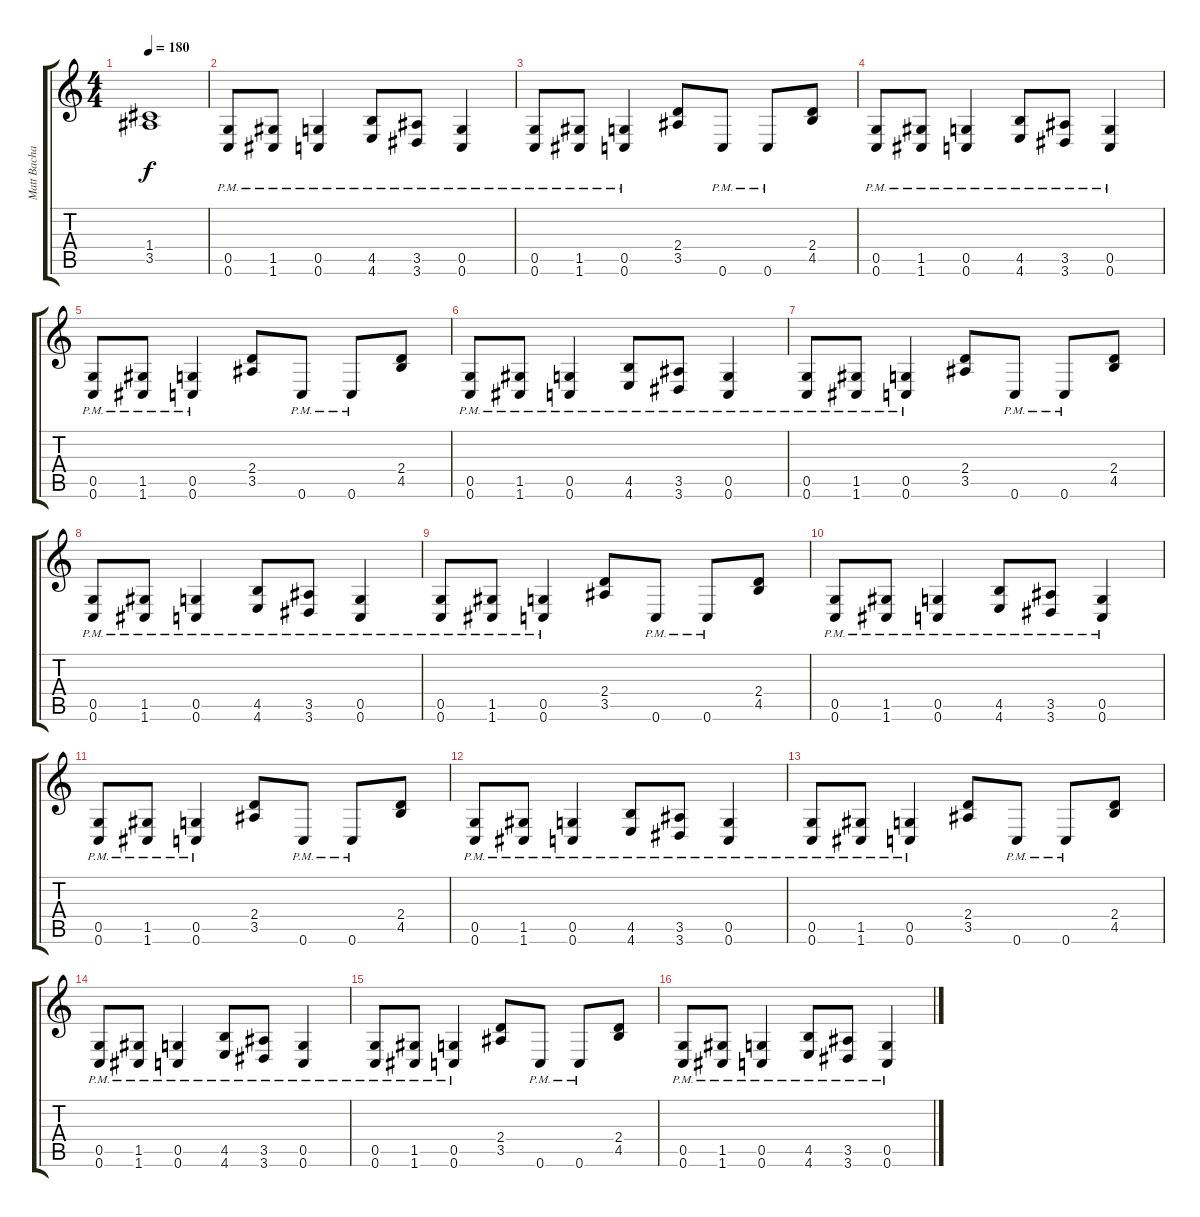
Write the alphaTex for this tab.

\track ("Matt Bachand" "Matt Bacha") {instrument distortionguitar}
\staff {score tabs}
\tuning (D4 A3 F3 C3 G2 C2) {hide}
\ts (4 4)
\tempo 180
\clef g2
\ks c
(1.4{t} 3.5{t}).1{dy f} |
(0.5{pm} 0.6{pm}).8 (1.5{pm} 1.6{pm}).8 (0.5{pm} 0.6{pm}).4 (4.5{pm} 4.6{pm}).8 (3.5{pm} 3.6{pm}).8 (0.5{pm} 0.6{pm}).4 |
(0.5{pm} 0.6{pm}).8 (1.5{pm} 1.6{pm}).8 (0.5{pm} 0.6{pm}).4 (2.4 3.5).8 0.6{pm}.8 0.6{pm}.8 (2.4 4.5).8 |
(0.5{pm} 0.6{pm}).8 (1.5{pm} 1.6{pm}).8 (0.5{pm} 0.6{pm}).4 (4.5{pm} 4.6{pm}).8 (3.5{pm} 3.6{pm}).8 (0.5{pm} 0.6{pm}).4 |
(0.5{pm} 0.6{pm}).8 (1.5{pm} 1.6{pm}).8 (0.5{pm} 0.6{pm}).4 (2.4 3.5).8 0.6{pm}.8 0.6{pm}.8 (2.4 4.5).8 |
(0.5{pm} 0.6{pm}).8 (1.5{pm} 1.6{pm}).8 (0.5{pm} 0.6{pm}).4 (4.5{pm} 4.6{pm}).8 (3.5{pm} 3.6{pm}).8 (0.5{pm} 0.6{pm}).4 |
(0.5{pm} 0.6{pm}).8 (1.5{pm} 1.6{pm}).8 (0.5{pm} 0.6{pm}).4 (2.4 3.5).8 0.6{pm}.8 0.6{pm}.8 (2.4 4.5).8 |
(0.5{pm} 0.6{pm}).8 (1.5{pm} 1.6{pm}).8 (0.5{pm} 0.6{pm}).4 (4.5{pm} 4.6{pm}).8 (3.5{pm} 3.6{pm}).8 (0.5{pm} 0.6{pm}).4 |
(0.5{pm} 0.6{pm}).8 (1.5{pm} 1.6{pm}).8 (0.5{pm} 0.6{pm}).4 (2.4 3.5).8 0.6{pm}.8 0.6{pm}.8 (2.4 4.5).8 |
(0.5{pm} 0.6{pm}).8 (1.5{pm} 1.6{pm}).8 (0.5{pm} 0.6{pm}).4 (4.5{pm} 4.6{pm}).8 (3.5{pm} 3.6{pm}).8 (0.5{pm} 0.6{pm}).4 |
(0.5{pm} 0.6{pm}).8 (1.5{pm} 1.6{pm}).8 (0.5{pm} 0.6{pm}).4 (2.4 3.5).8 0.6{pm}.8 0.6{pm}.8 (2.4 4.5).8 |
(0.5{pm} 0.6{pm}).8 (1.5{pm} 1.6{pm}).8 (0.5{pm} 0.6{pm}).4 (4.5{pm} 4.6{pm}).8 (3.5{pm} 3.6{pm}).8 (0.5{pm} 0.6{pm}).4 |
(0.5{pm} 0.6{pm}).8 (1.5{pm} 1.6{pm}).8 (0.5{pm} 0.6{pm}).4 (2.4 3.5).8 0.6{pm}.8 0.6{pm}.8 (2.4 4.5).8 |
(0.5{pm} 0.6{pm}).8 (1.5{pm} 1.6{pm}).8 (0.5{pm} 0.6{pm}).4 (4.5{pm} 4.6{pm}).8 (3.5{pm} 3.6{pm}).8 (0.5{pm} 0.6{pm}).4 |
(0.5{pm} 0.6{pm}).8 (1.5{pm} 1.6{pm}).8 (0.5{pm} 0.6{pm}).4 (2.4 3.5).8 0.6{pm}.8 0.6{pm}.8 (2.4 4.5).8 |
(0.5{pm} 0.6{pm}).8 (1.5{pm} 1.6{pm}).8 (0.5{pm} 0.6{pm}).4 (4.5{pm} 4.6{pm}).8 (3.5{pm} 3.6{pm}).8 (0.5{pm} 0.6{pm}).4
